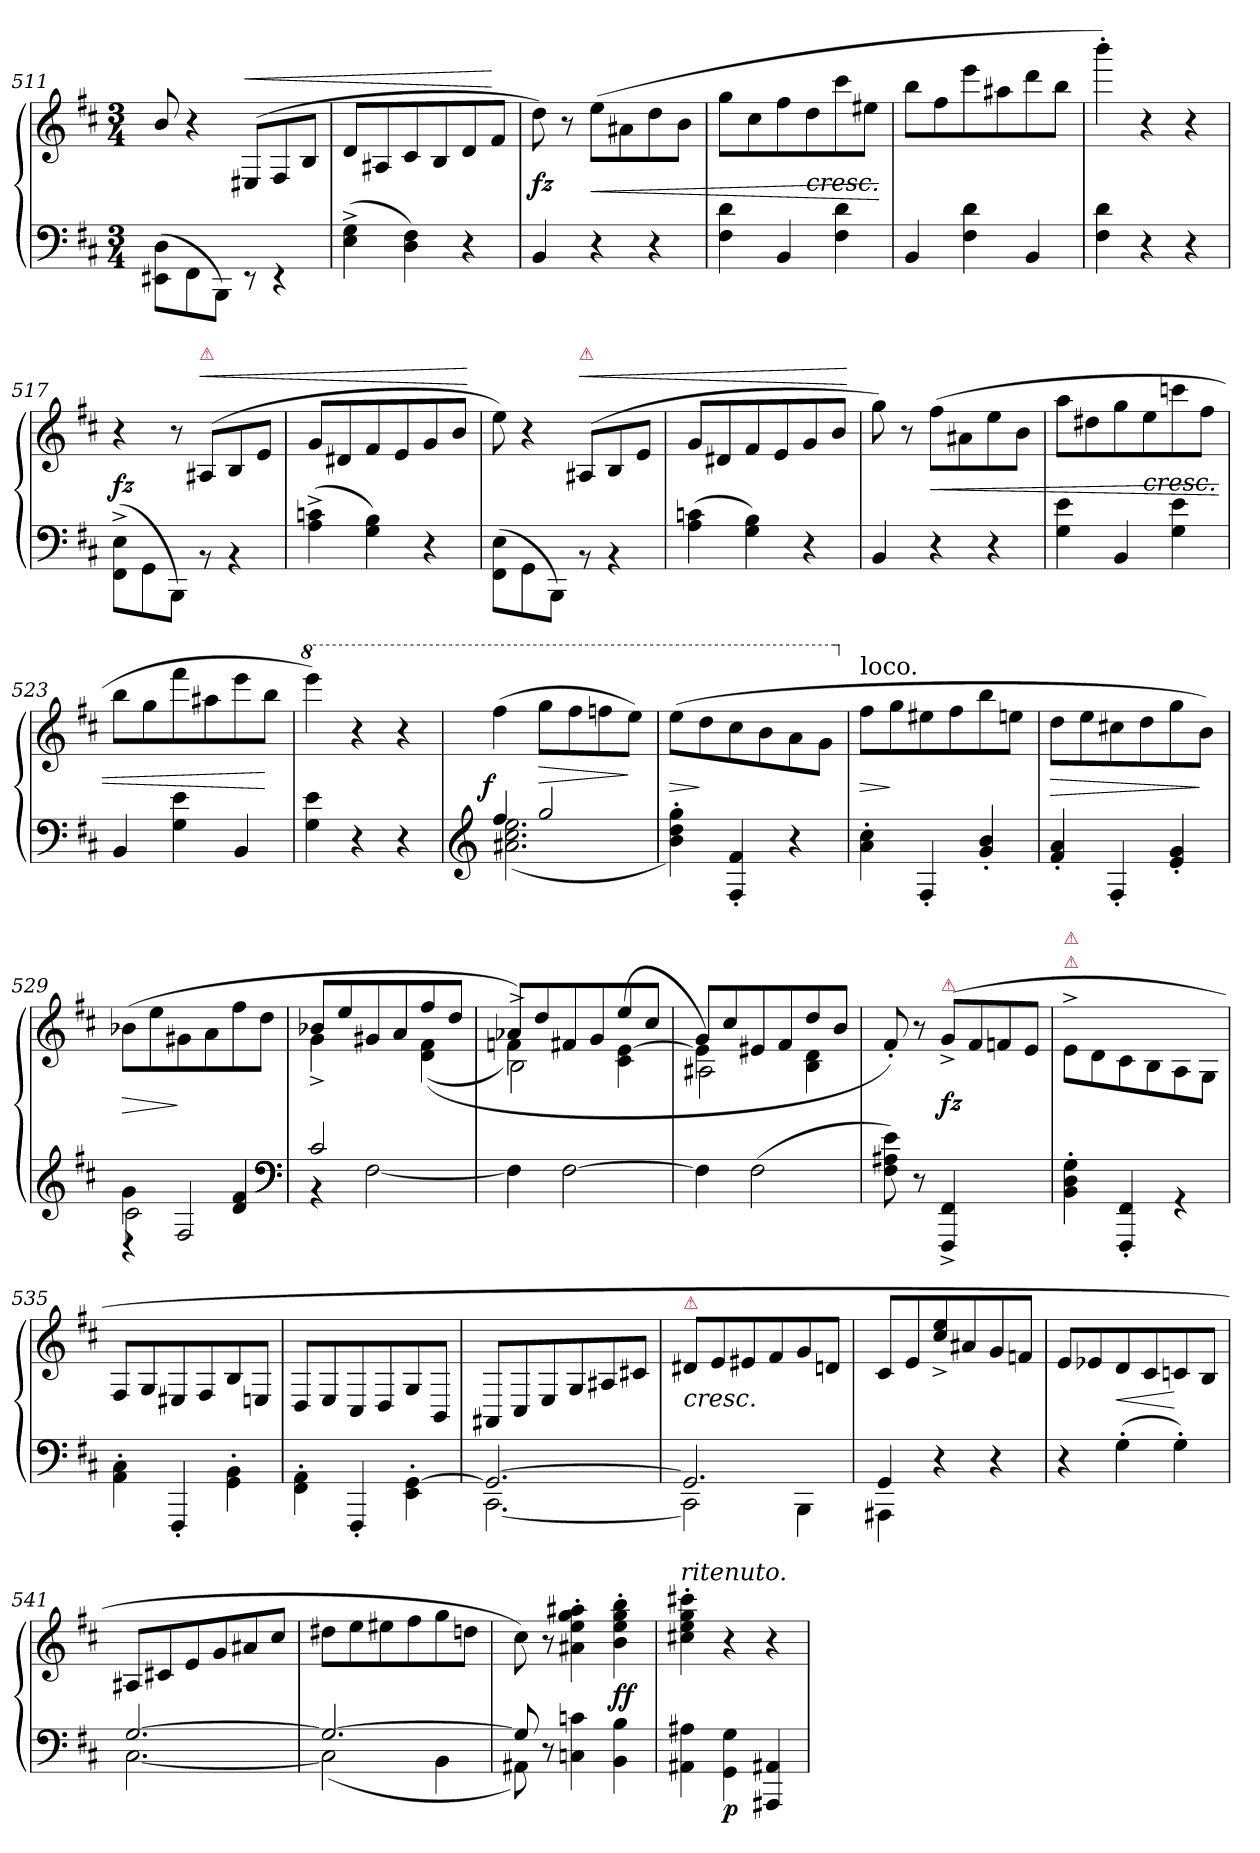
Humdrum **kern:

**kern	**kern	**dynam
*part1	*part1	*part1
*staff2	*staff1	*staff1/2
*clefF4	*clefG2	*
*k[f#c#]	*k[f#c#]	*
*M3/4	*M3/4	*
=511	=511	=511
(>8EE#X\ 8D\L	8b/	.
8FF#\	4r	.
8BBB\J)	.	.
!	!	!LO:HP:a
8rEE	(>8E#XL	<
4rEE	8F#/	.
.	8B/J	.
=512	=512	=512
(4E^< 4G^<	8dL	.
.	8A#X	.
4D 4F#)	8c#	.
.	8B	.
4r	8d	.
.	8f#J	[
=513	=513	=513
4BB/	8dd)	fz
.	8r	.
4r	(8eeL	<
.	8a#X	.
4r	8dd	.
.	8bJ	.
=514	=514	=514
4F# 4d	8ggL	.
.	8cc#	.
4BB/	8ff#	.
!	!LO:TX:c:i:t=cresc.	!
.	8dd	.
4F# 4d	8ccc#	.
.	8ee#XJ	.
.	.	[
=515	=515	=515
4BB/	8bbL	.
.	8ff#	.
4F# 4d	8eee	.
.	8aa#X	.
4BB/	8ddd	.
.	8bbJ	.
=516	=516	=516
4F# 4d	4bbb'>)	.
4r	4r	.
4r	4r	.
=517	=517	=517
(8FF#^>\ 8E^>\L	4r	fz
8GG\	.	.
8BBB\J)	8r	.
!	!LO:TX:a:color=crimson:t=⚠	!
!	!	!LO:HP:a
8rBB	(>8A#X/L	<
4rBB	8B/	.
.	8e\J	.
=518	=518	=518
(4A^< 4cn^<	8gL	.
.	8d#X	.
4G 4B)	8f#	.
.	8e	.
4r	8g	.
.	8bJ	.
.	.	[
=519	=519	=519
(8FF#\ 8E\L	8ee)	.
8GG\	4r	.
8BBB\J)	.	.
!	!LO:TX:a:color=crimson:t=⚠	!
!	!	!LO:HP:a
8rBB	(8A#X/L	<
4rBB	8B/	.
.	8e\J	.
=520	=520	=520
(4A 4cn	8gL	.
.	8d#X	.
4G 4B)	8f#	.
.	8e	.
4r	8g	.
.	8bJ	.
.	.	[
=521	=521	=521
4BB/	8gg)	.
.	8r	.
4r	(8ff#L	<
.	8a#X	.
4r	8ee	.
.	8bJ	.
=522	=522	=522
4G 4e	8aaL	.
.	8dd#X	.
4BB/	8gg	.
!	!LO:TX:c:i:t=cresc.	!
.	8ee	.
4G 4e	8cccn	.
.	8ff#J	.
=523	=523	=523
4BB/	8bbL	.
.	8gg	.
4G 4e	8fff#	.
.	8aa#X	.
4BB/	8eee	.
.	8bbJ	[
=524	=524	=524
*	*8va	*
4G 4e	4eeee)	.
4r	4r	.
4r	4r	.
=525	=525	=525
*clefG2	*	*
*^	*	*
!	!	!	!LO:DY:rj
4ff#	(<2.a#X 2.cc# 2.ee	(>4fff#	f
2gg	.	8gggL	>
.	.	8fff#	.
.	.	8fffn	.
.	.	8eeeJ)	]
*v	*v	*	*
=526	=526	=526
4b'> 4dd'> 4gg'>)	(8eeeL	>
.	8ddd	]
4F#'< 4f#'<	8ccc#	.
.	8bb	.
4r	8aa	.
.	8ggJ	.
=527	=527	=527
*	*X8va	*
!	!LO:TX:a:t=loco.	!
4a' 4cc#'	8ff#L	>
.	8gg	]
4F#'	8ee#X	.
.	8ff#	.
4g' 4b'	8bb	.
.	8eenJ	.
=528	=528	=528
4f#' 4a'	8ddL	>
.	8ee	.
4F#'	8cc#X	.
.	8dd	.
4e' 4g'	8gg	.
.	8bJ)	]
=529	=529	=529
*^	*	*
*	*^	*	*
4g\	2c#	4rD	(>8b-X\L	>
.	.	.	8ee\	.
4ryy	.	2F#	8g#X\	]
.	.	.	8a\	.
4d/ 4f#/	4ryy	.	8ff#\	.
.	.	.	8dd\J	.
*v	*v	*v	*	*
*clefF4	*	*
=530	=530	=530
*^	*^	*
2c#/	4rBB	8b-XL	4g^<\	.
.	.	8ee	.	.
.	[2F#\	8g#X	4ryy	.
.	.	8a	.	.
4ryy	.	8ff#	(<(<4d\ 4f#\	.
.	.	8ddJ	.	.
*v	*v	*	*	*
=531	=531	=531	=531
*	*	*^	*
4F#]	8a-X/L	4fn)	2B^<\)	.
.	8dd/	.	.	.
[2F#	8f#X/	2rddddyy	.	.
.	8g/	.	.	.
.	8ee/	.	(<4c#\ [4e\	.
.	8cc#/J	.	.	.
=532	=532	=532	=532	=532
4F#]	8g/L	4e]	2A#X\)	.
.	8cc#/	.	.	.
(2F#	8e#X/	2rbbbyy	.	.
.	8f#/	.	.	.
.	8dd/	.	4B\ 4d\	.
.	8b/J	.	.	.
*	*v	*v	*v	*
=533	=533	=533
8F# 8A#X 8e)	8f#'<)	.
8r	8r	.
!	!LO:TX:a:color=crimson:t=⚠	!
4FFF#^> 4FF#^>	(>8g^<L	fz
.	8f#	.
4ryy	8fn	.
.	8eJ	.
=534	=534	=534
!	!LO:TX:a:color=crimson:t=⚠	!
!	!LO:TX:a:color=crimson:t=⚠	!
4BB'> 4D'> 4G'>	8e^\L	.
.	8d\	.
4FFF#'< 4FF#'<	8c#\	.
.	8B\	.
4rGG	8A/	.
.	8G/J	.
=535	=535	=535
4AA'<\ 4C#'<\	8F#/L	.
.	8G/	.
4FFF#'</	8E#X	.
.	8F#/	.
4GG'<\ 4BB'<\	8B/	.
.	8En/J	.
=536	=536	=536
4FF#'<\ 4AA'<\	8D/L	.
.	8E/	.
4FFF#'</	8C#/	.
.	8D/	.
4EE'<\ [4GG'<\	8G/	.
.	8BB/J	.
=537	=537	=537
*^	*	*
2.GG/_	[2.CC#\	8AA#XL	.
.	.	8C#/	.
.	.	8E/	.
.	.	8G/	.
.	.	8A#X/	.
.	.	8c#XJ	.
=538	=538	=538	=538
!	!	!LO:TX:a:color=crimson:t=⚠	!
2.GG]	2CC#]	8d#XL	<
.	.	8e	.
.	.	8e#X	.
.	.	8f#	.
.	4BBB	8g	.
.	.	8dnJ	.
=539	=539	=539	=539
4GG	4AAA#X	8c#L	.
.	.	8e	.
4r	2rAAAyy	8cc#^< 8ee^<	.
.	.	8a#X	.
4r	.	8g	.
.	.	8fnJ	.
*v	*v	*	*
=540	=540	=540
4r	8eL	.
.	8e-X	.
!	!	!LO:HP:b
(4G'>	8d	<
.	8c#	.
4G'>)	8cn	[
.	8BJ	.
=541	=541	=541
*^	*	*
[2.G	[2.C#	8A#XL	.
.	.	8c#X	.
.	.	8e	.
.	.	8g	.
.	.	8a#X	.
.	.	8cc#J	.
=542	=542	=542	=542
2.G_	(2C#]	8dd#XL	.
.	.	8ee	.
.	.	8ee#X	.
.	.	8ff#	.
.	4BB	8gg	.
.	.	8ddnJ	.
*v	*v	*	*
.	.	[
=543	=543	=543
*^	*	*
8G]	8AA#X)	8cc#)	.
8rcyy	8r	8r	.
2rgyy	4Cn 4cn	4a#X'> 4ee'> 4gg'> 4aa#X'>	.
.	4BB 4B	4b'> 4ee'> 4gg'> 4bb'>	ff
=544	=544	=544	=544
!	!	!LO:TX:a:i:t=ritenuto.	!
*v	*v	*	*
4AA#X 4A#X	4cc#X'> 4ee'> 4gg'> 4ccc#X'>	.
!	!	!LO:DY:b=2
4GG\ 4G\	4r	p
4AAA#X 4AA#X	4r	.
=	=	=
*-	*-	*-
